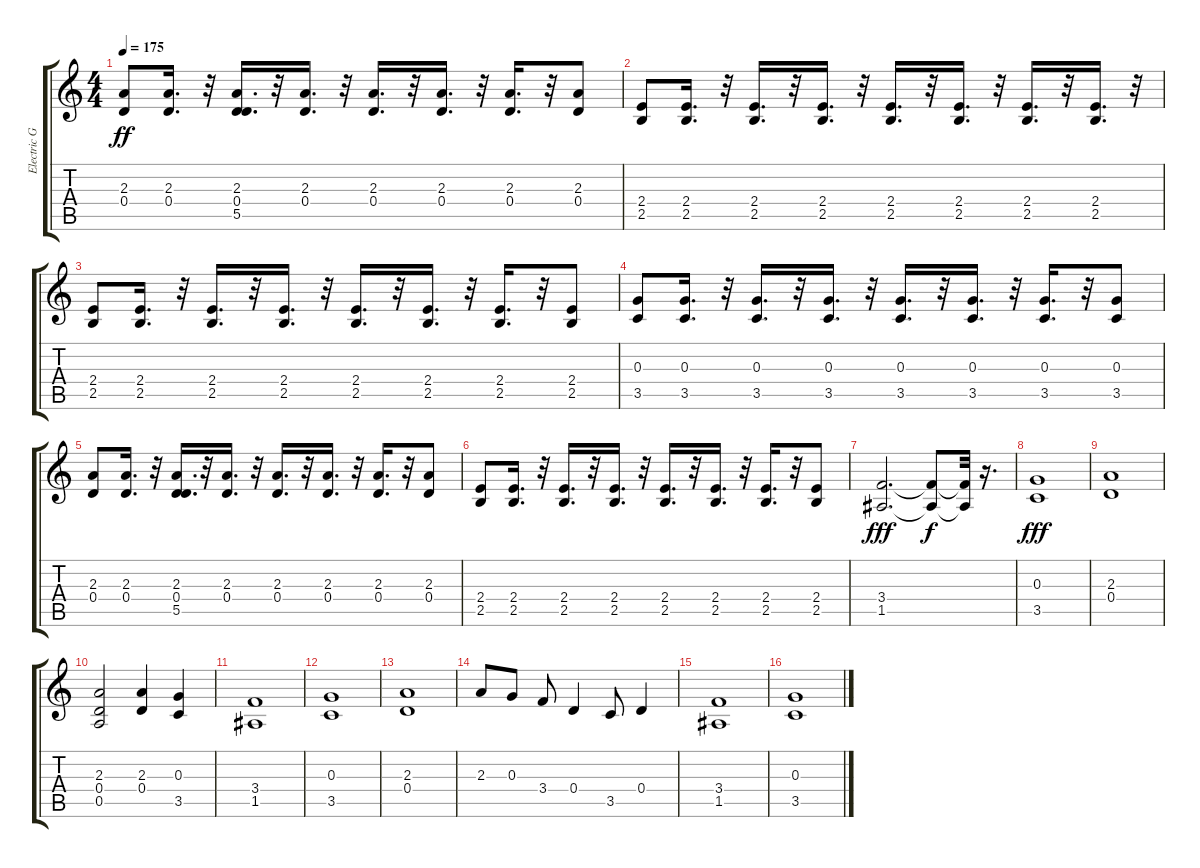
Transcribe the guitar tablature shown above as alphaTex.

\track ("Electric Guitar 1" "Electric G") {instrument distortionguitar}
\staff {score tabs}
\tuning (E4 B3 G3 D3 A2 E2) {hide}
\ts (4 4)
\tempo 175
\clef g2
\ks c
(2.3 0.4).8{dy ff} (2.3 0.4).16{d} r.32 (2.3 0.4 5.5).16{d} r.32 (2.3 0.4).16{d} r.32 (2.3 0.4).16{d} r.32 (2.3 0.4).16{d} r.32 (2.3 0.4).16{d} r.32 (2.3 0.4).8 |
(2.4 2.5).8 (2.4 2.5).16{d} r.32 (2.4 2.5).16{d} r.32 (2.4 2.5).16{d} r.32 (2.4 2.5).16{d} r.32 (2.4 2.5).16{d} r.32 (2.4 2.5).16{d} r.32 (2.4 2.5).16{d} r.32 |
(2.4 2.5).8 (2.4 2.5).16{d} r.32 (2.4 2.5).16{d} r.32 (2.4 2.5).16{d} r.32 (2.4 2.5).16{d} r.32 (2.4 2.5).16{d} r.32 (2.4 2.5).16{d} r.32 (2.4 2.5).8 |
(0.3 3.5).8 (0.3 3.5).16{d} r.32 (0.3 3.5).16{d} r.32 (0.3 3.5).16{d} r.32 (0.3 3.5).16{d} r.32 (0.3 3.5).16{d} r.32 (0.3 3.5).16{d} r.32 (0.3 3.5).8 |
(2.3 0.4).8 (2.3 0.4).16{d} r.32 (2.3 0.4 5.5).16{d} r.32 (2.3 0.4).16{d} r.32 (2.3 0.4).16{d} r.32 (2.3 0.4).16{d} r.32 (2.3 0.4).16{d} r.32 (2.3 0.4).8 |
(2.4 2.5).8 (2.4 2.5).16{d} r.32 (2.4 2.5).16{d} r.32 (2.4 2.5).16{d} r.32 (2.4 2.5).16{d} r.32 (2.4 2.5).16{d} r.32 (2.4 2.5).16{d} r.32 (2.4 2.5).8 |
(3.4 1.5).2{d dy fff} (3.4{t} 1.5{t}).8{dy f} (3.4{t} 1.5{t}).32 r.16{d} |
(0.3 3.5).1{dy fff} |
(2.3 0.4).1 |
(2.3 0.4 0.5).2 (2.3 0.4).4 (0.3 3.5).4 |
(3.4 1.5).1 |
(0.3 3.5).1 |
(2.3 0.4).1 |
2.3.8 0.3.8 3.4.8 0.4.4 3.5.8 0.4.4 |
(3.4 1.5).1 |
(0.3 3.5).1
